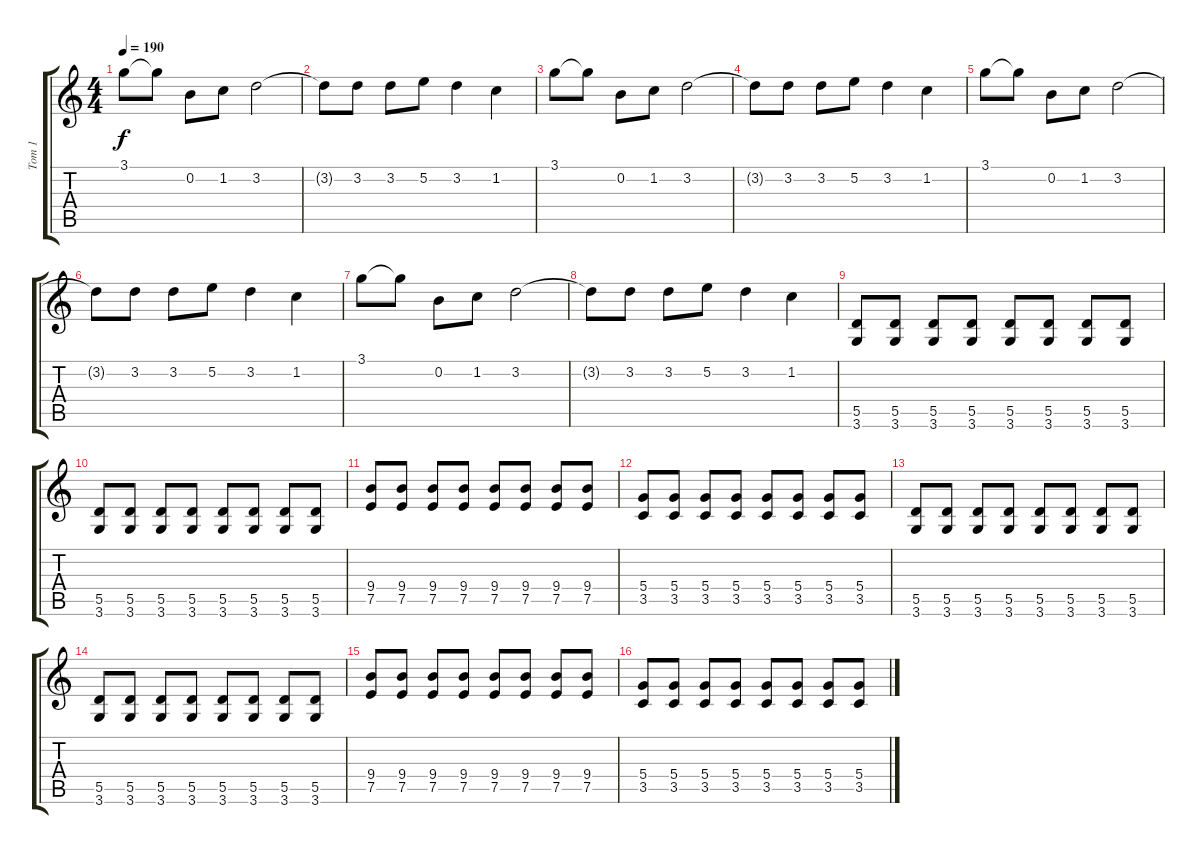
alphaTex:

\track ("Tom 1" "Tom 1") {instrument distortionguitar}
\staff {score tabs}
\tuning (E4 B3 G3 D3 A2 E2) {hide}
\ts (4 4)
\tempo 190
\clef g2
\ks c
3.1.8{dy f} 3.1{t}.8 0.2.8 1.2.8 3.2.2 |
3.2{t}.8 3.2.8 3.2.8 5.2.8 3.2.4 1.2.4 |
3.1.8 3.1{t}.8 0.2.8 1.2.8 3.2.2 |
3.2{t}.8 3.2.8 3.2.8 5.2.8 3.2.4 1.2.4 |
3.1.8 3.1{t}.8 0.2.8 1.2.8 3.2.2 |
3.2{t}.8 3.2.8 3.2.8 5.2.8 3.2.4 1.2.4 |
3.1.8 3.1{t}.8 0.2.8 1.2.8 3.2.2 |
3.2{t}.8 3.2.8 3.2.8 5.2.8 3.2.4 1.2.4 |
(5.5 3.6).8 (5.5 3.6).8 (5.5 3.6).8 (5.5 3.6).8 (5.5 3.6).8 (5.5 3.6).8 (5.5 3.6).8 (5.5 3.6).8 |
(5.5 3.6).8 (5.5 3.6).8 (5.5 3.6).8 (5.5 3.6).8 (5.5 3.6).8 (5.5 3.6).8 (5.5 3.6).8 (5.5 3.6).8 |
(9.4 7.5).8 (9.4 7.5).8 (9.4 7.5).8 (9.4 7.5).8 (9.4 7.5).8 (9.4 7.5).8 (9.4 7.5).8 (9.4 7.5).8 |
(5.4 3.5).8 (5.4 3.5).8 (5.4 3.5).8 (5.4 3.5).8 (5.4 3.5).8 (5.4 3.5).8 (5.4 3.5).8 (5.4 3.5).8 |
(5.5 3.6).8 (5.5 3.6).8 (5.5 3.6).8 (5.5 3.6).8 (5.5 3.6).8 (5.5 3.6).8 (5.5 3.6).8 (5.5 3.6).8 |
(5.5 3.6).8 (5.5 3.6).8 (5.5 3.6).8 (5.5 3.6).8 (5.5 3.6).8 (5.5 3.6).8 (5.5 3.6).8 (5.5 3.6).8 |
(9.4 7.5).8 (9.4 7.5).8 (9.4 7.5).8 (9.4 7.5).8 (9.4 7.5).8 (9.4 7.5).8 (9.4 7.5).8 (9.4 7.5).8 |
(5.4 3.5).8 (5.4 3.5).8 (5.4 3.5).8 (5.4 3.5).8 (5.4 3.5).8 (5.4 3.5).8 (5.4 3.5).8 (5.4 3.5).8
